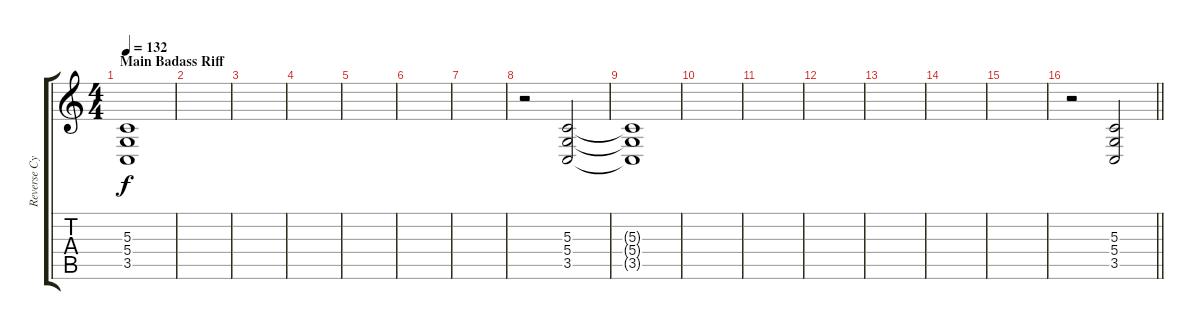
\track ("Reverse Cymbal" "Reverse Cy") {instrument reversecymbal}
\staff {score tabs}
\tuning (E4 B3 G3 D3 A2 D2) {hide}
\ts (4 4)
\section ("" "Main Badass Riff")
\tempo 132
\clef g2
\ks c
(5.3{t} 5.4{t} 3.5{t}).1{dy f} |
|
|
|
|
|
|
r.2 (5.3 5.4 3.5).2 |
(5.3{t} 5.4{t} 3.5{t}).1 |
|
|
|
|
|
|
\barLineRight lightlight
r.2 (5.3 5.4 3.5).2
